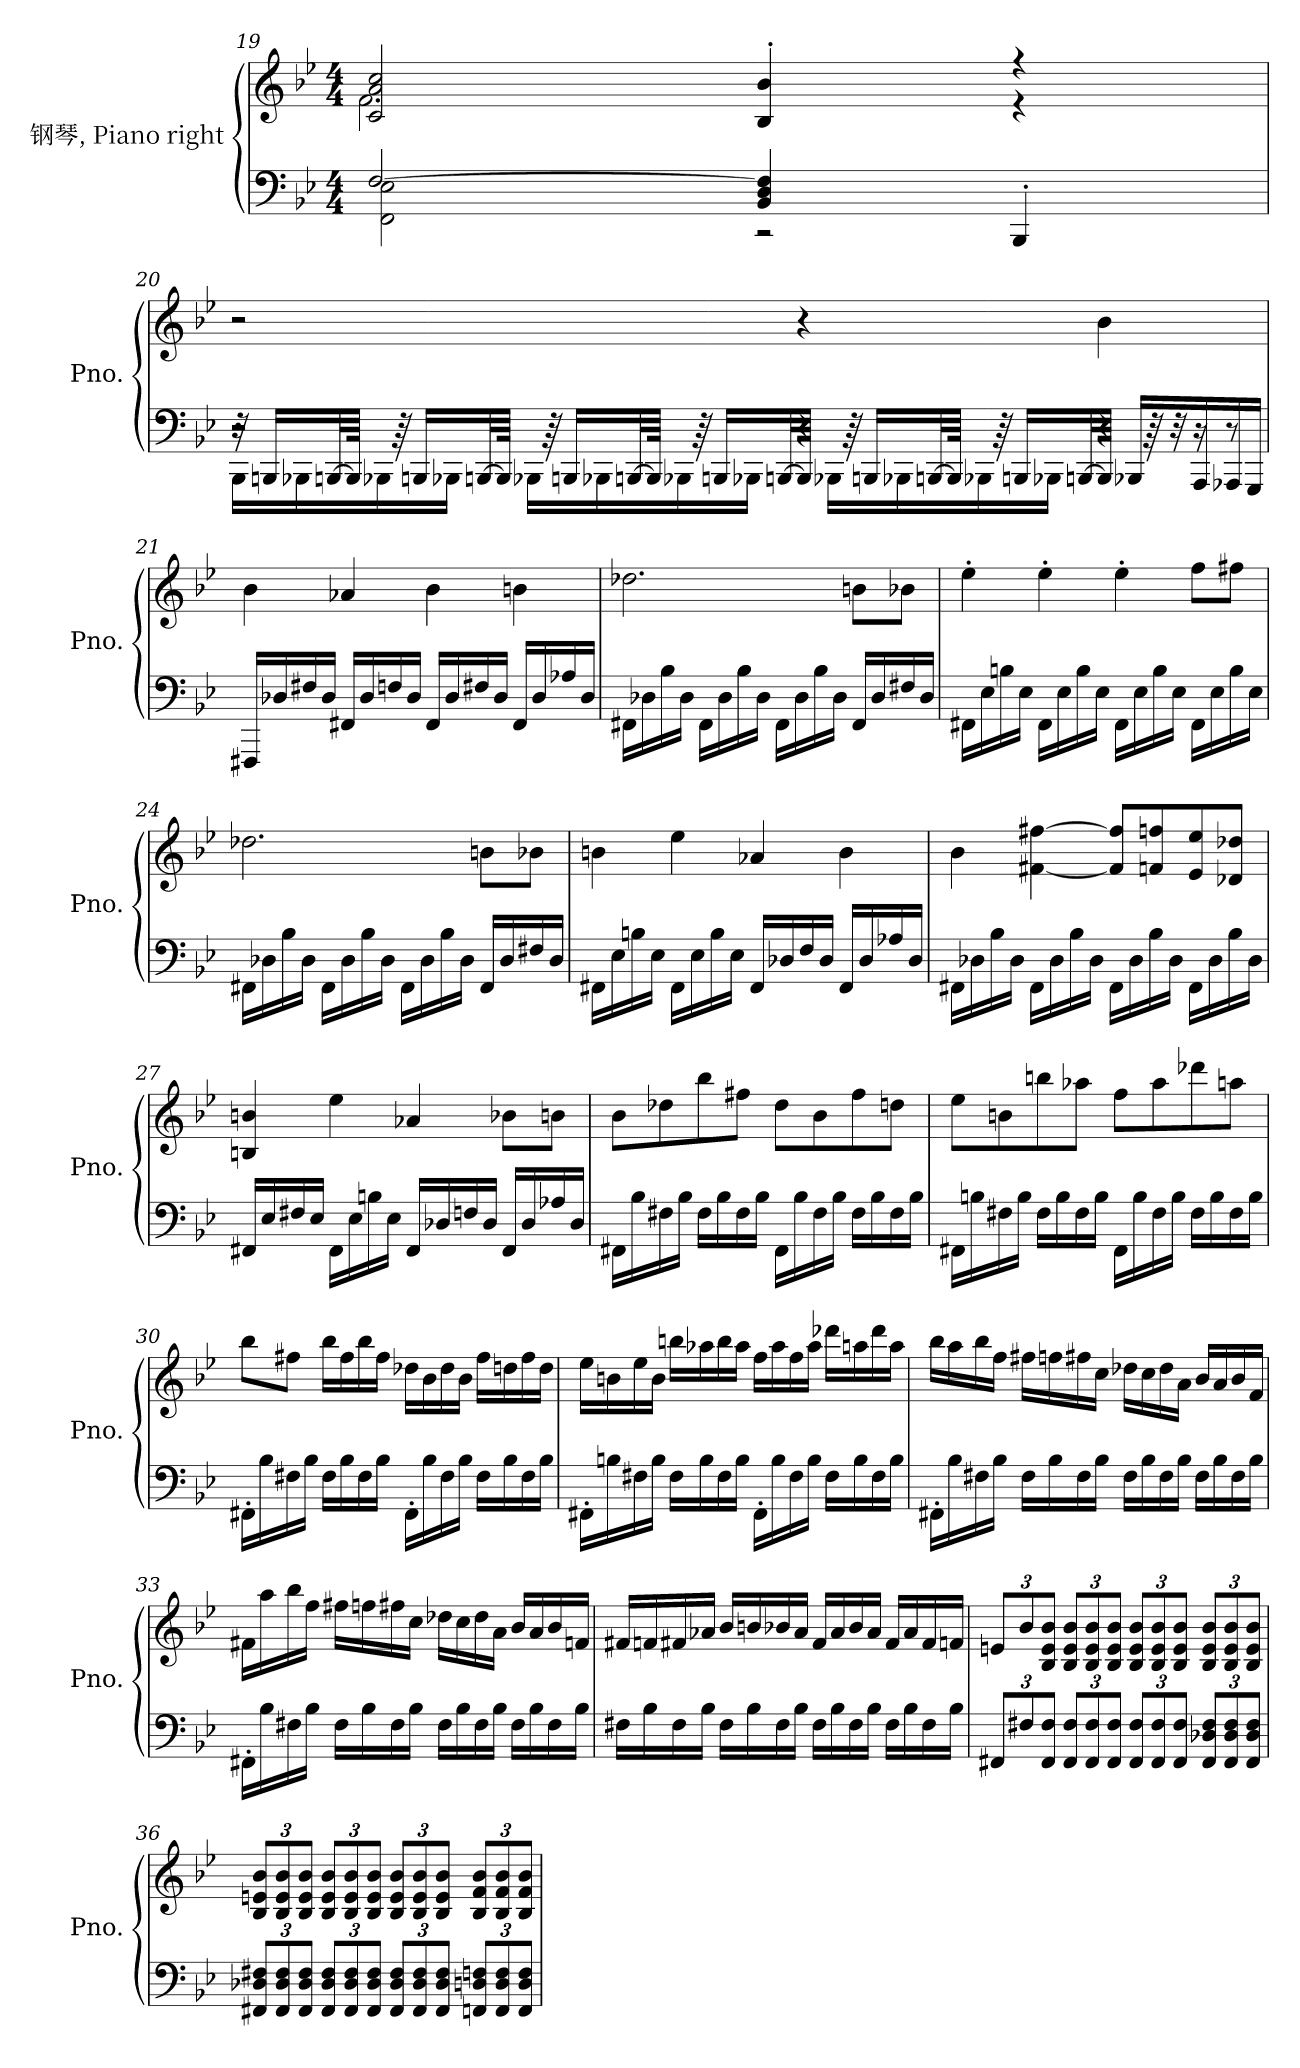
**kern	**kern
*part1	*part1
*staff2	*staff1
*I"钢琴, Piano right	*
*I'Pno.	*
*clefF4	*clefG2
*k[b-e-]	*k[b-e-]
*M4/4	*M4/4
*MM77	*MM77
=19	=19
*^	*^
[2F/	2FF\ 2E-\	2c/ 2a/ 2cc/	2.f\
4BB-/ 4D/ 4F/]	2r	4B-/' 4b-/'	.
*	*	*MM82	*
4BBB-'/	.	4r	4r
*v	*v	*	*
*	*v	*v
!!LO:LB:g=z
=20	=20
*	*MM73
*^	*
*	*^	*
32r	16BBB-\LL	2r	2r
16BBBn/LL	.	.	.
.	16BBB-X\	.	.
[32BBBn/L	.	.	.
64BBB/JJJk]	16BBB-X\	.	.
64r	.	.	.
16BBBn/LL	.	.	.
.	16BBB-X\JJ	.	.
[32BBBn/L	.	.	.
64BBB/JJJk]	16BBB-X\LL	.	.
64r	.	.	.
16BBBn/LL	.	.	.
.	16BBB-X\	.	.
[32BBBn/L	.	.	.
64BBB/JJJk]	16BBB-X\	.	.
64r	.	.	.
16BBBn/LL	.	.	.
.	16BBB-X\JJ	.	.
[32BBBn/L	.	.	.
*	*	*	*MM78
64BBB/JJJk]	16BBB-X\LL	4r	4r
64r	.	.	.
16BBBn/LL	.	.	.
.	16BBB-X\	.	.
[32BBBn/L	.	.	.
64BBB/JJJk]	16BBB-X\	.	.
64r	.	.	.
16BBBn/LL	.	.	.
.	16BBB-X\JJ	.	.
[32BBBn/L	.	.	.
*	*	*	*MM79
64BBB/JJJk]	4r	16BBB-X/LL	4b-\
64r	.	.	.
32r	.	.	.
16r	.	16AAA/	.
8r	.	16AAA-X/	.
.	.	16GGG/JJ	.
*v	*v	*v	*
!!LO:PB:g=z
=21	=21
*	*MM70
16FFF#X/LL	4b-\
16D-X/	.
16F#X/	.
16D-/JJ	.
*	*MM84
16FF#X/LL	4a-X/
16D-/	.
16Fn/	.
16D-/JJ	.
16FF#/LL	4b-\
16D-/	.
16F#X/	.
16D-/JJ	.
*	*MM82
16FF#/LL	4bn\
16D-/	.
16A-X/	.
16D-/JJ	.
=22	=22
*	*MM84
16FF#X\LL	2.dd-X\
16D-X\	.
16B-\	.
16D-\JJ	.
16FF#\LL	.
16D-\	.
16B-\	.
16D-\JJ	.
16FF#\LL	.
16D-\	.
16B-\	.
16D-\JJ	.
*	*MM84
16FF#/LL	8bn\L
16D-/	.
16F#X/	8b-X\J
16D-/JJ	.
!!LO:LB:g=z
=23	=23
16FF#X\LL	4ee-'\
16E-\	.
16Bn\	.
16E-\JJ	.
*	*MM85
16FF#\LL	4ee-'\
16E-\	.
16B\	.
16E-\JJ	.
16FF#\LL	4ee-'\
16E-\	.
16B\	.
16E-\JJ	.
*	*MM77
16FF#\LL	8ff\L
16E-\	.
*	*MM82
16B\	8ff#X\J
16E-\JJ	.
=24	=24
*	*MM84
16FF#X\LL	2.dd-X\
16D-X\	.
16B-\	.
16D-\JJ	.
16FF#\LL	.
16D-\	.
16B-\	.
16D-\JJ	.
16FF#\LL	.
16D-\	.
16B-\	.
16D-\JJ	.
*	*MM84
16FF#/LL	8bn\L
16D-/	.
16F#X/	8b-X\J
16D-/JJ	.
!!LO:LB:g=z
=25	=25
*	*MM85
16FF#X\LL	4bn\
16E-\	.
16Bn\	.
16E-\JJ	.
16FF#\LL	4ee-\
16E-\	.
16B\	.
16E-\JJ	.
*	*MM84
16FF#/LL	4a-X/
16D-X/	.
16F/	.
16D-/JJ	.
16FF#/LL	4b\
16D-/	.
16A-X/	.
16D-/JJ	.
=26	=26
16FF#X\LL	4b-\
16D-X\	.
16B-\	.
16D-\JJ	.
*	*MM86
16FF#\LL	[4f#X\ [4ff#X\
16D-\	.
16B-\	.
16D-\JJ	.
16FF#\LL	8f#/] 8ff#/]L
16D-\	.
16B-\	8fn/ 8ffn/
16D-\JJ	.
16FF#\LL	8e-/ 8ee-/
16D-\	.
16B-\	8d-X/ 8dd-X/J
16D-\JJ	.
!!LO:LB:g=z
=27	=27
*	*MM85
16FF#X/LL	4Bn/ 4bn/
16E-/	.
16F#X/	.
16E-/JJ	.
16FF#\LL	4ee-\
16E-\	.
16Bn\	.
16E-\JJ	.
*	*MM84
16FF#/LL	4a-X/
16D-X/	.
16Fn/	.
16D-/JJ	.
16FF#/LL	8b-X\L
16D-/	.
16A-X/	8bn\J
16D-/JJ	.
=28	=28
*	*MM90
16FF#X\LL	8b-\L
16B-\	.
*	*MM87
16F#X\	8dd-X\
16B-\JJ	.
*	*MM90
16F#\LL	8bb-\
16B-\	.
*	*MM88
16F#\	8ff#X\J
16B-\JJ	.
*	*MM92
16FF#\LL	8dd-\L
16B-\	.
*	*MM90
16F#\	8b-\
16B-\JJ	.
*	*MM93
16F#\LL	8ff#\
16B-\	.
*	*MM91
16F#\	8ddn\J
16B-\JJ	.
!!LO:LB:g=z
=29	=29
*	*MM93
16FF#X\LL	8ee-\L
16Bn\	.
*	*MM92
16F#X\	8bn\
16B\JJ	.
*	*MM94
16F#\LL	8bbn\
16B\	.
*	*MM92
16F#\	8aa-X\J
16B\JJ	.
*	*MM96
16FF#\LL	8ff\L
16B\	.
*	*MM94
16F#\	8aa-\
16B\JJ	.
*	*MM96
16F#\LL	8ddd-X\
16B\	.
*	*MM92
16F#\	8aan\J
16B\JJ	.
=30	=30
*	*MM93
16FF#X'\LL	8bb-\L
16B-\	.
*	*MM94
16F#X\	8ff#X\J
16B-\JJ	.
*	*MM101
16F#\LL	16bb-\LL
16B-\	16ff#\
*	*MM98
16F#\	16bb-\
16B-\JJ	16ff#\JJ
*	*MM101
16FF#'\LL	16dd-X\LL
16B-\	16b-\
*	*MM98
16F#\	16dd-\
16B-\JJ	16b-\JJ
*	*MM96
16F#\LL	16ff#\LL
16B-\	16ddn\
*	*MM94
16F#\	16ff#\
16B-\JJ	16dd\JJ
!!LO:LB:g=z
=31	=31
*	*MM97
16FF#X'\LL	16ee-\LL
16Bn\	16bn\
*	*MM100
16F#X\	16ee-\
16B\JJ	16b\JJ
*	*MM103
16F#\LL	16bbn\LL
16B\	16aa-X\
*	*MM97
16F#\	16bb\
16B\JJ	16aa-\JJ
*	*MM100
16FF#'\LL	16ff\LL
16B\	16aa-\
*	*MM97
16F#\	16ff\
16B\JJ	16aa-\JJ
*	*MM100
16F#\LL	16ddd-X\LL
16B\	16aan\
*	*MM97
16F#\	16ddd-\
16B\JJ	16aa\JJ
=32	=32
*	*MM95
16FF#X'\LL	16bb-\LL
16B-\	16aa\
*	*MM97
16F#X\	16bb-\
16B-\JJ	16ff\JJ
*	*MM100
16F#\LL	16ff#X\LL
16B-\	16ffn\
*	*MM96
16F#\	16ff#X\
16B-\JJ	16cc\JJ
*	*MM98
16F#\LL	16dd-X\LL
16B-\	16cc\
*	*MM96
16F#\	16dd-\
16B-\JJ	16a\JJ
*	*MM95
16F#\LL	16b-/LL
16B-\	16a/
*	*MM92
16F#\	16b-/
16B-\JJ	16f/JJ
!!LO:PB:g=z
=33	=33
*	*MM95
16FF#X'\LL	16f#X\LL
16B-\	16aa\
*	*MM96
16F#X\	16bb-\
16B-\JJ	16ff\JJ
*	*MM101
16F#\LL	16ff#X\LL
16B-\	16ffn\
*	*MM96
16F#\	16ff#X\
16B-\JJ	16cc\JJ
*	*MM99
16F#\LL	16dd-X\LL
16B-\	16cc\
*	*MM95
16F#\	16dd-\
16B-\JJ	16a\JJ
*	*MM98
16F#\LL	16b-/LL
16B-\	16a/
*	*MM95
16F#\	16b-/
16B-\JJ	16fn/JJ
=34	=34
16F#X\LL	16f#X/LL
16B-\	16fn/
*	*MM96
16F#\	16f#X/
16B-\JJ	16a-X/JJ
16F#\LL	16b-/LL
16B-\	16bn/
*	*MM94
16F#\	16b-X/
16B-\JJ	16a-/JJ
*	*MM92
16F#\LL	16f#/LL
16B-\	16a-/
*	*MM88
16F#\	16b-/
16B-\JJ	16a-/JJ
*	*MM90
16F#\LL	16f#/LL
16B-\	16a-/
*	*MM86
16F#\	16f#/
16B-\JJ	16fn/JJ
!!LO:LB:g=z
=35	=35
*Xbrackettup	*Xbrackettup
*	*MM80
12FF#X/L	12en/L
*	*MM85
12F#X/	12b-/
12FF#/ 12F#/J	12B-/ 12e/ 12b-/J
12FF#/ 12F#/L	12B-/ 12e/ 12b-/L
12FF#/ 12F#/	12B-/ 12e/ 12b-/
12FF#/ 12F#/J	12B-/ 12e/ 12b-/J
*	*MM86
12FF#/ 12F#/L	12B-/ 12e/ 12b-/L
12FF#/ 12F#/	12B-/ 12e/ 12b-/
12FF#/ 12F#/J	12B-/ 12e/ 12b-/J
*	*MM88
12FF#/ 12D-X/ 12F#/L	12B-/ 12e/ 12b-/L
*	*MM89
12FF#/ 12D-/ 12F#/	12B-/ 12e/ 12b-/
12FF#/ 12D-/ 12F#/J	12B-/ 12e/ 12b-/J
=36	=36
12FF#X/ 12D-X/ 12F#X/L	12B-/ 12en/ 12b-/L
12FF#/ 12D-/ 12F#/	12B-/ 12e/ 12b-/
*	*MM89
12FF#/ 12D-/ 12F#/J	12B-/ 12e/ 12b-/J
12FF#/ 12D-/ 12F#/L	12B-/ 12e/ 12b-/L
12FF#/ 12D-/ 12F#/	12B-/ 12e/ 12b-/
12FF#/ 12D-/ 12F#/J	12B-/ 12e/ 12b-/J
12FF#/ 12D-/ 12F#/L	12B-/ 12e/ 12b-/L
12FF#/ 12D-/ 12F#/	12B-/ 12e/ 12b-/
*	*MM85
12FF#/ 12D-/ 12F#/J	12B-/ 12e/ 12b-/J
*	*MM82
12FFn/ 12Dn/ 12Fn/L	12B-/ 12f/ 12b-/L
12FF/ 12D/ 12F/	12B-/ 12f/ 12b-/
12FF/ 12D/ 12F/J	12B-/ 12f/ 12b-/J
=	=
*-	*-
